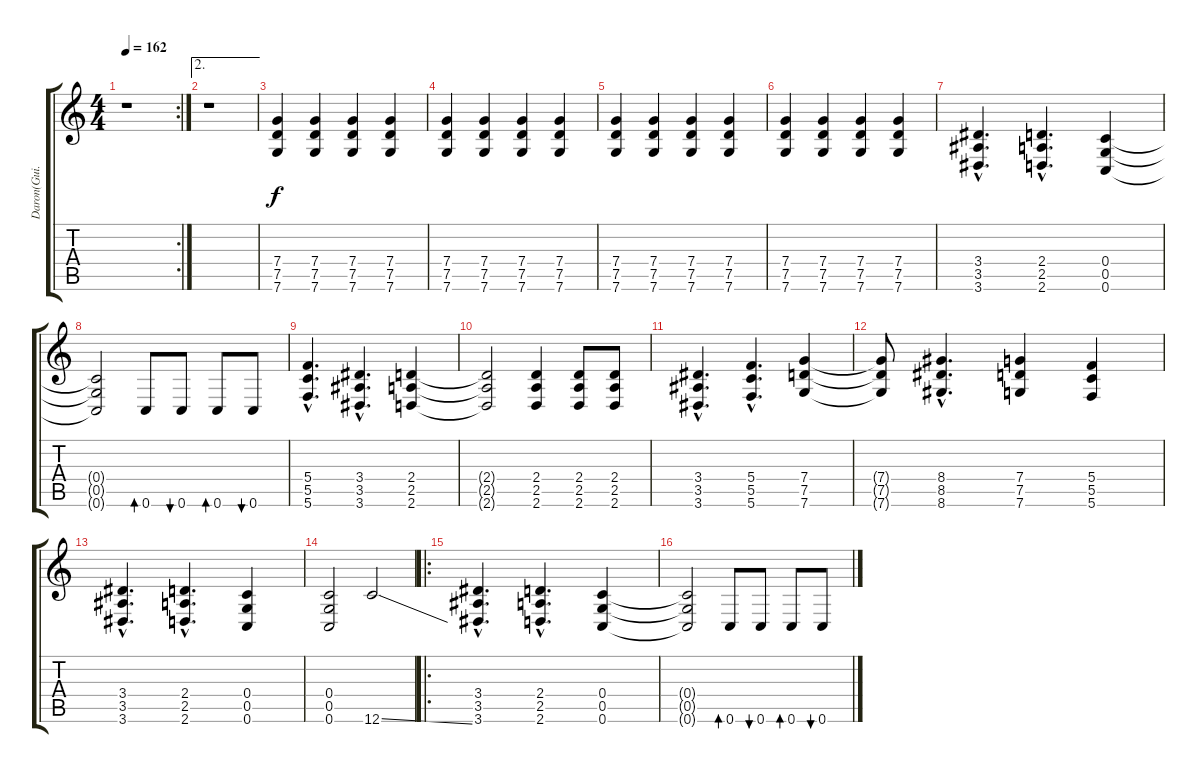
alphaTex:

\track ("Daron(Gui. 3)" "Daron(Gui.") {instrument distortionguitar}
\staff {score tabs}
\tuning (D4 A3 F3 C3 G2 C2) {hide}
\rc 2
\ts (4 4)
\tempo 162
\clef g2
\ks c
r.1{dy f} |
\ae 2
r.1 |
(7.4 7.5 7.6).4{volume 5} (7.4 7.5 7.6).4{volume 13} (7.4 7.5 7.6).4{volume 5} (7.4 7.5 7.6).4{volume 13} |
(7.4 7.5 7.6).4{volume 5} (7.4 7.5 7.6).4{volume 13} (7.4 7.5 7.6).4{volume 5} (7.4 7.5 7.6).4{volume 13} |
(7.4 7.5 7.6).4 (7.4 7.5 7.6).4 (7.4 7.5 7.6).4 (7.4 7.5 7.6).4 |
(7.4 7.5 7.6).4 (7.4 7.5 7.6).4 (7.4 7.5 7.6).4 (7.4 7.5 7.6).4 |
(3.4{hac} 3.5{hac} 3.6{hac}).4{d} (2.4{hac} 2.5{hac} 2.6{hac}).4{d} (0.4 0.5 0.6).4 |
(0.4{t} 0.5{t} 0.6{t}).2 0.6.8{bd 30} 0.6.8{bu 30} 0.6.8{bd 30} 0.6.8{bu 30} |
(5.4{hac} 5.5{hac} 5.6{hac}).4{d} (3.4{hac} 3.5{hac} 3.6{hac}).4{d} (2.4 2.5 2.6).4 |
(2.4{t} 2.5{t} 2.6{t}).2 (2.4 2.5 2.6).4 (2.4 2.5 2.6).8 (2.4 2.5 2.6).8 |
(3.4{hac} 3.5{hac} 3.6{hac}).4{d} (5.4{hac} 5.5{hac} 5.6{hac}).4{d} (7.4 7.5 7.6).4 |
(7.4{t} 7.5{t} 7.6{t}).8 (8.4{hac} 8.5{hac} 8.6{hac}).4{d} (7.4 7.5 7.6).4 (5.4 5.5 5.6).4 |
(3.4{hac} 3.5{hac} 3.6{hac}).4{d} (2.4{hac} 2.5{hac} 2.6{hac}).4{d} (0.4 0.5 0.6).4 |
(0.4 0.5 0.6).2 12.6{ss}.2 |
\ro
(3.4{hac} 3.5{hac} 3.6{hac}).4{d} (2.4{hac} 2.5{hac} 2.6{hac}).4{d} (0.4 0.5 0.6).4 |
(0.4{t} 0.5{t} 0.6{t}).2 0.6.8{bd 30} 0.6.8{bu 30} 0.6.8{bd 30} 0.6.8{bu 30}
